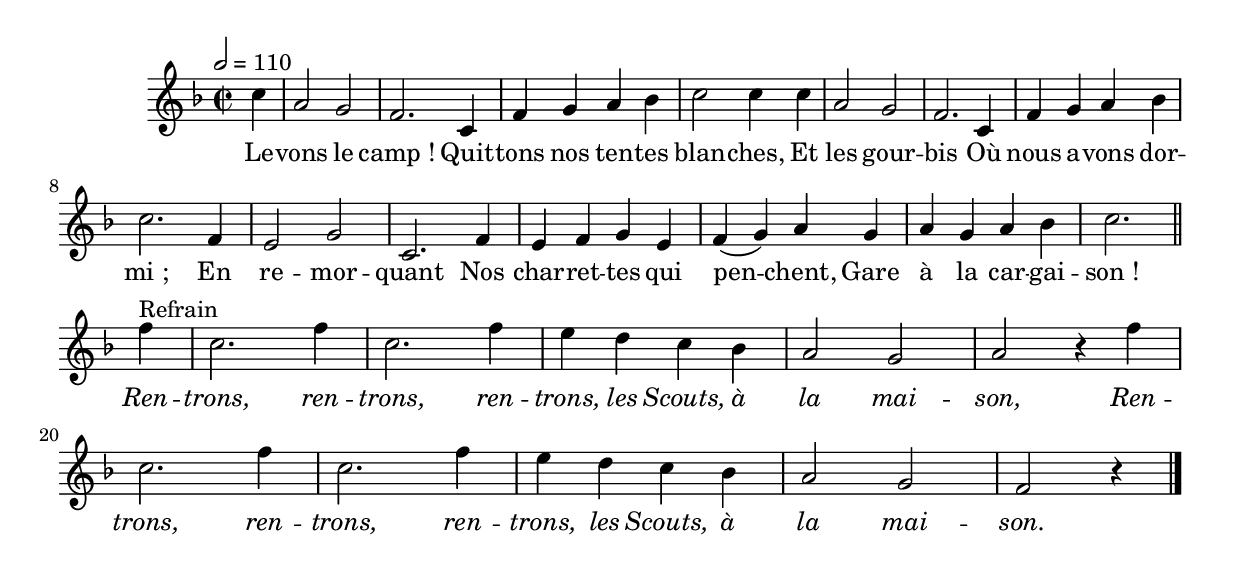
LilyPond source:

%Compilation:lilypond RetourDuCamp.ly
%Apercu:evince RetourDuCamp.pdf
%Esclaves:timidity -ia RetourDuCamp.midi
\version "2.12.1"
\include "italiano.ly"

\header {
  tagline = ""
  composer = ""
}                                        

MetriqueArmure = {
  \tempo 2=110
  \time 2/2
  \key fa \major
}

italique = { \override Score . LyricText #'font-shape = #'italic }

roman = { \override Score . LyricText #'font-shape = #'roman }

MusiqueTheme = \relative do'' {
	\partial 4 do4
	la2 sol
	fa2. do4
	fa4 sol la sib
	do2 do4 do4
	la2 sol
	fa2. do4
	fa4 sol la sib
	do2. fa,4
	mi2 sol
	do,2. fa4
	mi4 fa sol mi
	fa4( sol) la sol
	la4 sol la sib
	do2. \bar "||" \break fa4^Refrain
	do2. fa4
	do2. fa4
	mi4 re do sib
	la2 sol
	la2 r4 fa'
	do2. fa4
	do2. fa4
	mi4 re do sib
	la2 sol
	\partial 4*3 fa2 r4 \bar "|."
}

Paroles = \lyricmode {
	Le -- vons le camp_!
	Quit -- tons nos ten -- tes blan -- ches,
	Et les gour -- bis
	Où nous a -- vons dor -- mi_;
	En re -- mor -- quant
	Nos char -- ret -- tes qui pen -- chent,
	Gare à la car -- gai -- son_!
	\italique Ren -- trons, ren -- trons,
	ren -- trons, les Scouts, à la mai -- son,
	Ren -- trons, ren -- trons,
	ren -- trons, les Scouts, à la mai -- son.
}

\score{
    \new Staff <<
      \set Staff.midiInstrument = "flute"
      \new Voice = "theme" {
	\override Score.PaperColumn #'keep-inside-line = ##t
	\autoBeamOff
	\MetriqueArmure
	\MusiqueTheme
      }
      \new Lyrics \lyricsto theme {
	\Paroles
      }                       
    >>
\layout{}
\midi{}
}
